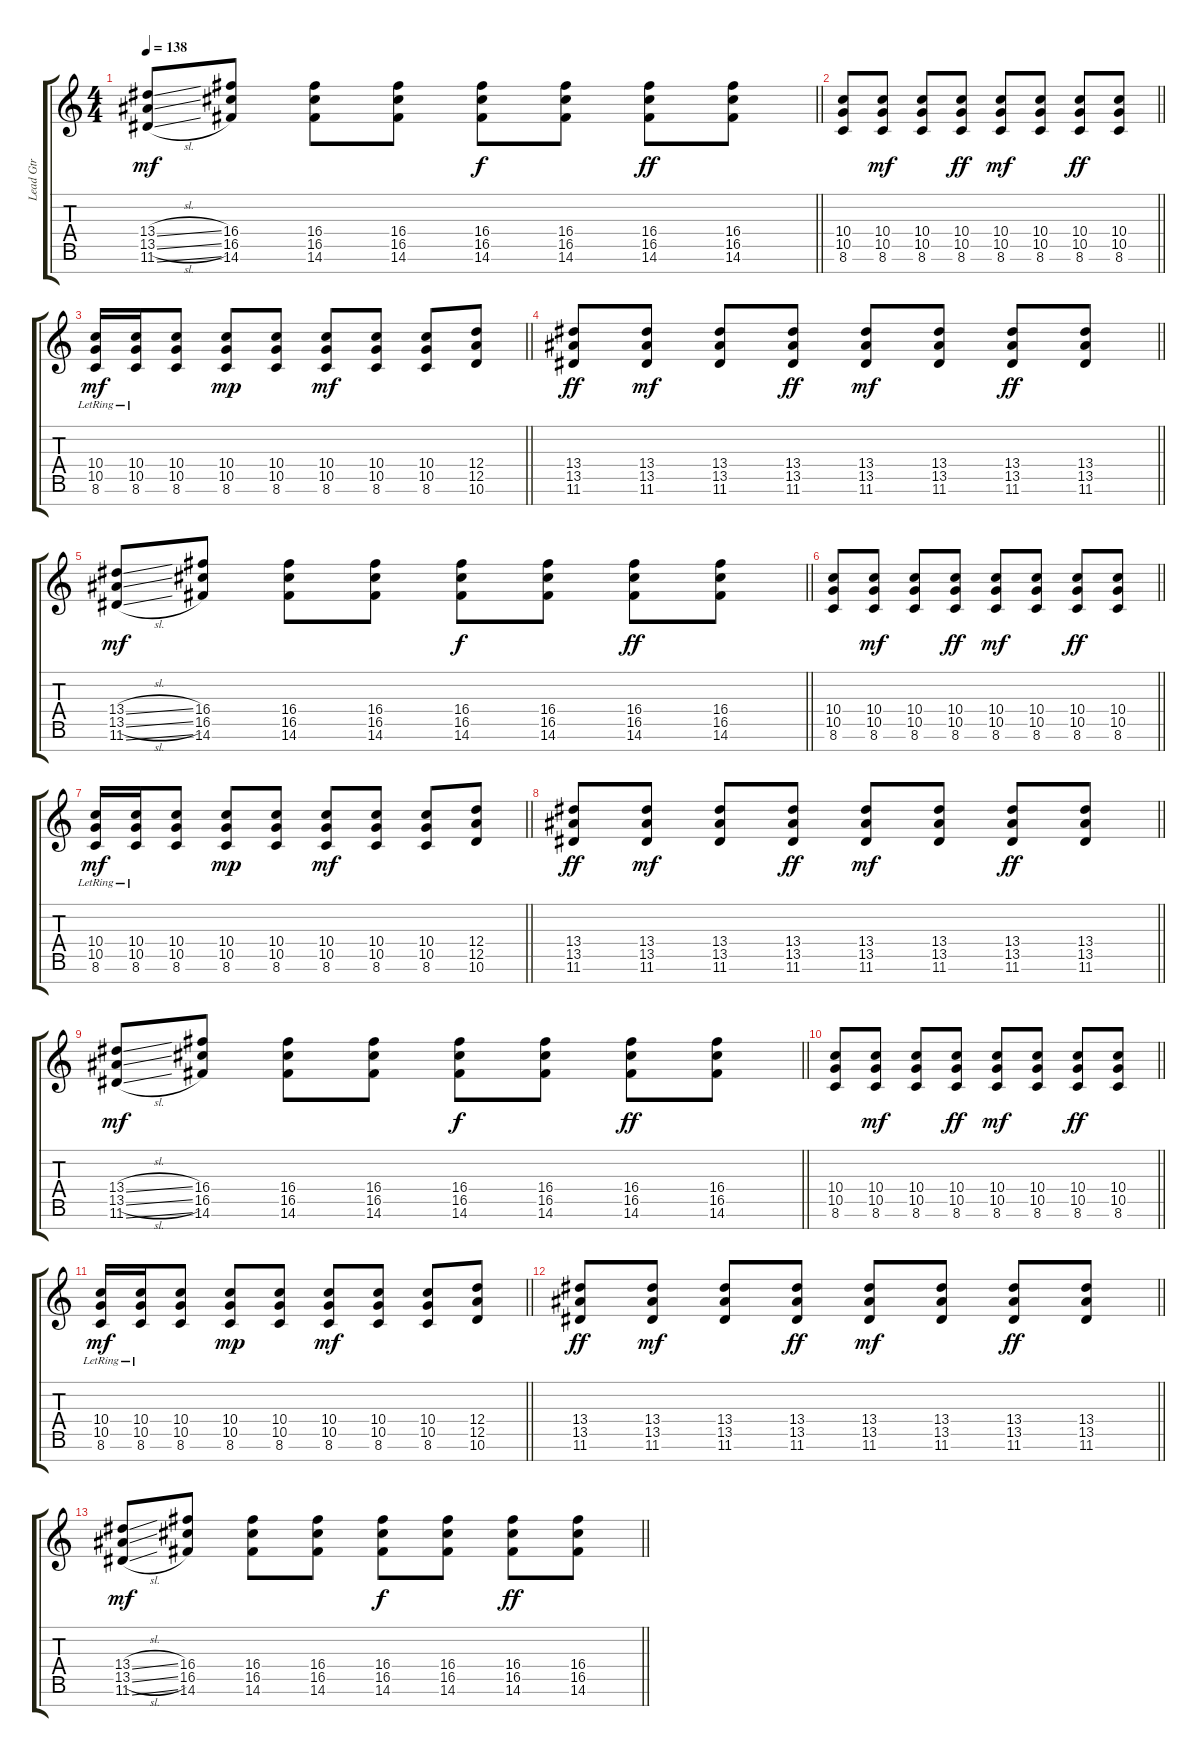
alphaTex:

\track ("Lead Gtr" "Lead Gtr") {instrument overdrivenguitar}
\staff {score tabs}
\tuning (E4 B3 G3 D3 A2 E2 B1) {hide}
\ts (4 4)
\tempo 138
\clef g2
\barLineRight lightlight
\ks c
(13.4{sl} 13.5{sl} 11.6{sl}).8{dy mf} (16.4 16.5 14.6).8 (16.4 16.5 14.6).8 (16.4 16.5 14.6).8 (16.4 16.5 14.6).8{dy f} (16.4 16.5 14.6).8 (16.4 16.5 14.6).8{dy ff} (16.4 16.5 14.6).8 |
\barLineRight lightlight
(10.4 10.5 8.6).8 (10.4 10.5 8.6).8{dy mf} (10.4 10.5 8.6).8 (10.4 10.5 8.6).8{dy ff} (10.4 10.5 8.6).8{dy mf} (10.4 10.5 8.6).8 (10.4 10.5 8.6).8{dy ff} (10.4 10.5 8.6).8 |
\barLineRight lightlight
(10.4{lr} 10.5{lr} 8.6{lr}).16{dy mf} (10.4{lr} 10.5{lr} 8.6{lr}).16 (10.4 10.5 8.6).8 (10.4 10.5 8.6).8{dy mp} (10.4 10.5 8.6).8 (10.4 10.5 8.6).8{dy mf} (10.4 10.5 8.6).8 (10.4 10.5 8.6).8 (12.4 12.5 10.6).8 |
\barLineRight lightlight
(13.4 13.5 11.6).8{dy ff} (13.4 13.5 11.6).8{dy mf} (13.4 13.5 11.6).8 (13.4 13.5 11.6).8{dy ff} (13.4 13.5 11.6).8{dy mf} (13.4 13.5 11.6).8 (13.4 13.5 11.6).8{dy ff} (13.4 13.5 11.6).8 |
\barLineRight lightlight
(13.4{sl} 13.5{sl} 11.6{sl}).8{dy mf} (16.4 16.5 14.6).8 (16.4 16.5 14.6).8 (16.4 16.5 14.6).8 (16.4 16.5 14.6).8{dy f} (16.4 16.5 14.6).8 (16.4 16.5 14.6).8{dy ff} (16.4 16.5 14.6).8 |
\barLineRight lightlight
(10.4 10.5 8.6).8 (10.4 10.5 8.6).8{dy mf} (10.4 10.5 8.6).8 (10.4 10.5 8.6).8{dy ff} (10.4 10.5 8.6).8{dy mf} (10.4 10.5 8.6).8 (10.4 10.5 8.6).8{dy ff} (10.4 10.5 8.6).8 |
\barLineRight lightlight
(10.4{lr} 10.5{lr} 8.6{lr}).16{dy mf} (10.4{lr} 10.5{lr} 8.6{lr}).16 (10.4 10.5 8.6).8 (10.4 10.5 8.6).8{dy mp} (10.4 10.5 8.6).8 (10.4 10.5 8.6).8{dy mf} (10.4 10.5 8.6).8 (10.4 10.5 8.6).8 (12.4 12.5 10.6).8 |
\barLineRight lightlight
(13.4 13.5 11.6).8{dy ff} (13.4 13.5 11.6).8{dy mf} (13.4 13.5 11.6).8 (13.4 13.5 11.6).8{dy ff} (13.4 13.5 11.6).8{dy mf} (13.4 13.5 11.6).8 (13.4 13.5 11.6).8{dy ff} (13.4 13.5 11.6).8 |
\barLineRight lightlight
(13.4{sl} 13.5{sl} 11.6{sl}).8{dy mf} (16.4 16.5 14.6).8 (16.4 16.5 14.6).8 (16.4 16.5 14.6).8 (16.4 16.5 14.6).8{dy f} (16.4 16.5 14.6).8 (16.4 16.5 14.6).8{dy ff} (16.4 16.5 14.6).8 |
\barLineRight lightlight
(10.4 10.5 8.6).8 (10.4 10.5 8.6).8{dy mf} (10.4 10.5 8.6).8 (10.4 10.5 8.6).8{dy ff} (10.4 10.5 8.6).8{dy mf} (10.4 10.5 8.6).8 (10.4 10.5 8.6).8{dy ff} (10.4 10.5 8.6).8 |
\barLineRight lightlight
(10.4{lr} 10.5{lr} 8.6{lr}).16{dy mf} (10.4{lr} 10.5{lr} 8.6{lr}).16 (10.4 10.5 8.6).8 (10.4 10.5 8.6).8{dy mp} (10.4 10.5 8.6).8 (10.4 10.5 8.6).8{dy mf} (10.4 10.5 8.6).8 (10.4 10.5 8.6).8 (12.4 12.5 10.6).8 |
\barLineRight lightlight
(13.4 13.5 11.6).8{dy ff} (13.4 13.5 11.6).8{dy mf} (13.4 13.5 11.6).8 (13.4 13.5 11.6).8{dy ff} (13.4 13.5 11.6).8{dy mf} (13.4 13.5 11.6).8 (13.4 13.5 11.6).8{dy ff} (13.4 13.5 11.6).8 |
\barLineRight lightlight
(13.4{sl} 13.5{sl} 11.6{sl}).8{dy mf} (16.4 16.5 14.6).8 (16.4 16.5 14.6).8 (16.4 16.5 14.6).8 (16.4 16.5 14.6).8{dy f} (16.4 16.5 14.6).8 (16.4 16.5 14.6).8{dy ff} (16.4 16.5 14.6).8
